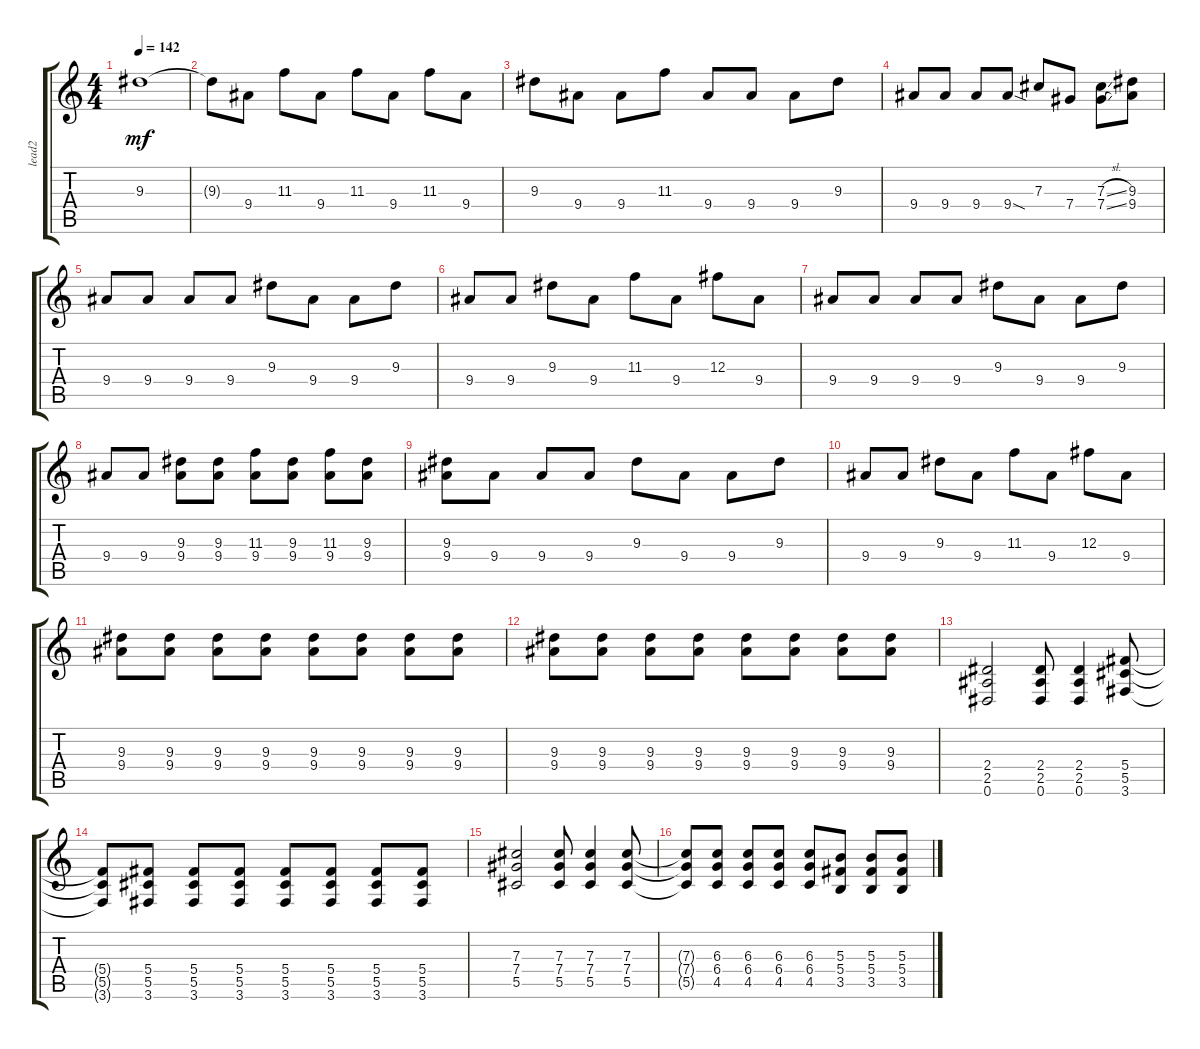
\track ("lead2" "lead2") {instrument overdrivenguitar}
\staff {score tabs}
\tuning (Eb4 Bb3 Gb3 Db3 Ab2 Eb2) {hide}
\ts (4 4)
\tempo 142
\clef g2
\ks c
9.3.1{dy mf} |
9.3{t}.8 9.4.8 11.3.8 9.4.8 11.3.8 9.4.8 11.3.8 9.4.8 |
9.3.8 9.4.8 9.4.8 11.3.8 9.4.8 9.4.8 9.4.8 9.3.8 |
9.4.8 9.4.8 9.4.8 9.4{sod}.8 7.3.8 7.4.8 (7.3{sl} 7.4{sl}).8 (9.3 9.4).8 |
9.4.8 9.4.8 9.4.8 9.4.8 9.3.8 9.4.8 9.4.8 9.3.8 |
9.4.8 9.4.8 9.3.8 9.4.8 11.3.8 9.4.8 12.3.8 9.4.8 |
9.4.8 9.4.8 9.4.8 9.4.8 9.3.8 9.4.8 9.4.8 9.3.8 |
9.4.8 9.4.8 (9.3 9.4).8 (9.3 9.4).8 (11.3 9.4).8 (9.3 9.4).8 (11.3 9.4).8 (9.3 9.4).8 |
(9.3 9.4).8 9.4.8 9.4.8 9.4.8 9.3.8 9.4.8 9.4.8 9.3.8 |
9.4.8 9.4.8 9.3.8 9.4.8 11.3.8 9.4.8 12.3.8 9.4.8 |
(9.3 9.4).8 (9.3 9.4).8 (9.3 9.4).8 (9.3 9.4).8 (9.3 9.4).8 (9.3 9.4).8 (9.3 9.4).8 (9.3 9.4).8 |
(9.3 9.4).8 (9.3 9.4).8 (9.3 9.4).8 (9.3 9.4).8 (9.3 9.4).8 (9.3 9.4).8 (9.3 9.4).8 (9.3 9.4).8 |
(2.4 2.5 0.6).2 (2.4 2.5 0.6).8 (2.4 2.5 0.6).4 (5.4 5.5 3.6).8 |
(5.4{t} 5.5{t} 3.6{t}).8 (5.4 5.5 3.6).8 (5.4 5.5 3.6).8 (5.4 5.5 3.6).8 (5.4 5.5 3.6).8 (5.4 5.5 3.6).8 (5.4 5.5 3.6).8 (5.4 5.5 3.6).8 |
(7.3 7.4 5.5).2 (7.3 7.4 5.5).8 (7.3 7.4 5.5).4 (7.3 7.4 5.5).8 |
(7.3{t} 7.4{t} 5.5{t}).8 (6.3 6.4 4.5).8 (6.3 6.4 4.5).8 (6.3 6.4 4.5).8 (6.3 6.4 4.5).8 (5.3 5.4 3.5).8 (5.3 5.4 3.5).8 (5.3 5.4 3.5).8
